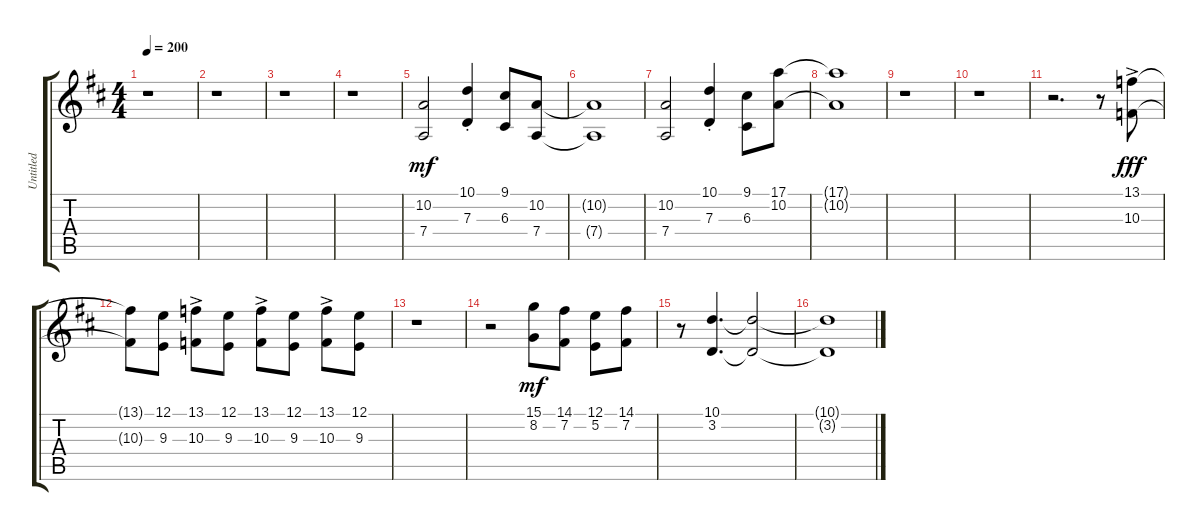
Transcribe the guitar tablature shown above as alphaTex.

\track ("Untitled" "Untitled") {instrument trombone}
\staff {score tabs}
\tuning (E4 B3 G3 D3 A2 E2) {hide}
\ts (4 4)
\tempo 200
\clef g2
\ks d
r.1{dy mf} |
r.1 |
r.1 |
r.1 |
(10.2 7.4).2 (10.1{st} 7.3{st}).4 (9.1 6.3).8 (10.2 7.4).8 |
(10.2{t} 7.4{t}).1 |
(10.2 7.4).2 (10.1{st} 7.3{st}).4 (9.1 6.3).8 (17.1 10.2).8 |
(17.1{t} 10.2{t}).1 |
r.1 |
r.1 |
r.2{d} r.8 (13.1{ac} 10.3{ac}).8{dy fff} |
(13.1{t} 10.3{t}).8 (12.1 9.3).8 (13.1{ac} 10.3{ac}).8 (12.1 9.3).8 (13.1{ac} 10.3{ac}).8 (12.1 9.3).8 (13.1{ac} 10.3{ac}).8 (12.1 9.3).8 |
r.1 |
r.2 (15.1 8.2).8{dy mf} (14.1 7.2).8 (12.1 5.2).8 (14.1 7.2).8 |
r.8 (10.1 3.2).4{d} (10.1{t} 3.2{t}).2 |
(10.1{t} 3.2{t}).1
